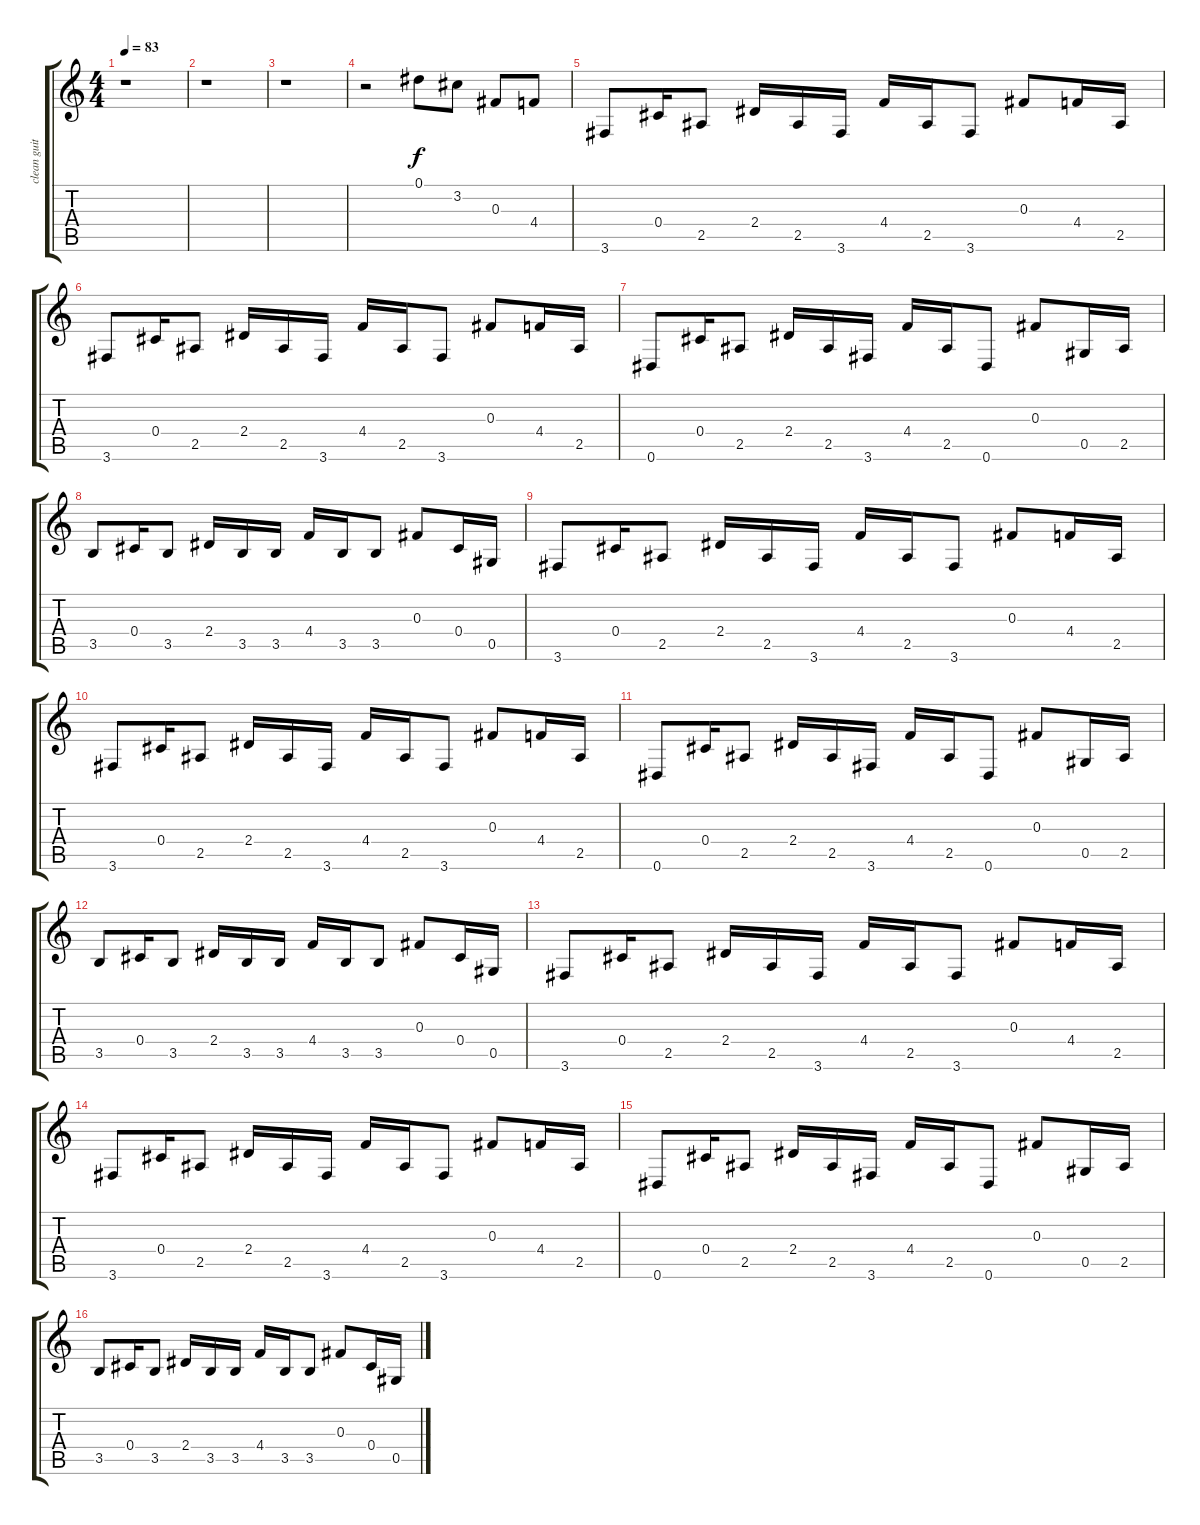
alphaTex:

\track ("clean guitar" "clean guit") {instrument electricguitarclean}
\staff {score tabs}
\tuning (Eb4 Bb3 Gb3 Db3 Ab2 Eb2) {hide}
\ts (4 4)
\tempo 83
\clef g2
\ks c
r.1{dy f} |
r.1 |
r.1 |
r.2 0.1.8 3.2.8 0.3.8 4.4.8 |
3.6.8 0.4.16 2.5.8 2.4.16 2.5.16 3.6.16 4.4.16 2.5.16 3.6.8 0.3.8 4.4.16 2.5.16 |
3.6.8 0.4.16 2.5.8 2.4.16 2.5.16 3.6.16 4.4.16 2.5.16 3.6.8 0.3.8 4.4.16 2.5.16 |
0.6.8 0.4.16 2.5.8 2.4.16 2.5.16 3.6.16 4.4.16 2.5.16 0.6.8 0.3.8 0.5.16 2.5.16 |
3.5.8 0.4.16 3.5.8 2.4.16 3.5.16 3.5.16 4.4.16 3.5.16 3.5.8 0.3.8 0.4.16 0.5.16 |
3.6.8 0.4.16 2.5.8 2.4.16 2.5.16 3.6.16 4.4.16 2.5.16 3.6.8 0.3.8 4.4.16 2.5.16 |
3.6.8 0.4.16 2.5.8 2.4.16 2.5.16 3.6.16 4.4.16 2.5.16 3.6.8 0.3.8 4.4.16 2.5.16 |
0.6.8 0.4.16 2.5.8 2.4.16 2.5.16 3.6.16 4.4.16 2.5.16 0.6.8 0.3.8 0.5.16 2.5.16 |
3.5.8 0.4.16 3.5.8 2.4.16 3.5.16 3.5.16 4.4.16 3.5.16 3.5.8 0.3.8 0.4.16 0.5.16 |
3.6.8 0.4.16 2.5.8 2.4.16 2.5.16 3.6.16 4.4.16 2.5.16 3.6.8 0.3.8 4.4.16 2.5.16 |
3.6.8 0.4.16 2.5.8 2.4.16 2.5.16 3.6.16 4.4.16 2.5.16 3.6.8 0.3.8 4.4.16 2.5.16 |
0.6.8 0.4.16 2.5.8 2.4.16 2.5.16 3.6.16 4.4.16 2.5.16 0.6.8 0.3.8 0.5.16 2.5.16 |
3.5.8 0.4.16 3.5.8 2.4.16 3.5.16 3.5.16 4.4.16 3.5.16 3.5.8 0.3.8 0.4.16 0.5.16
